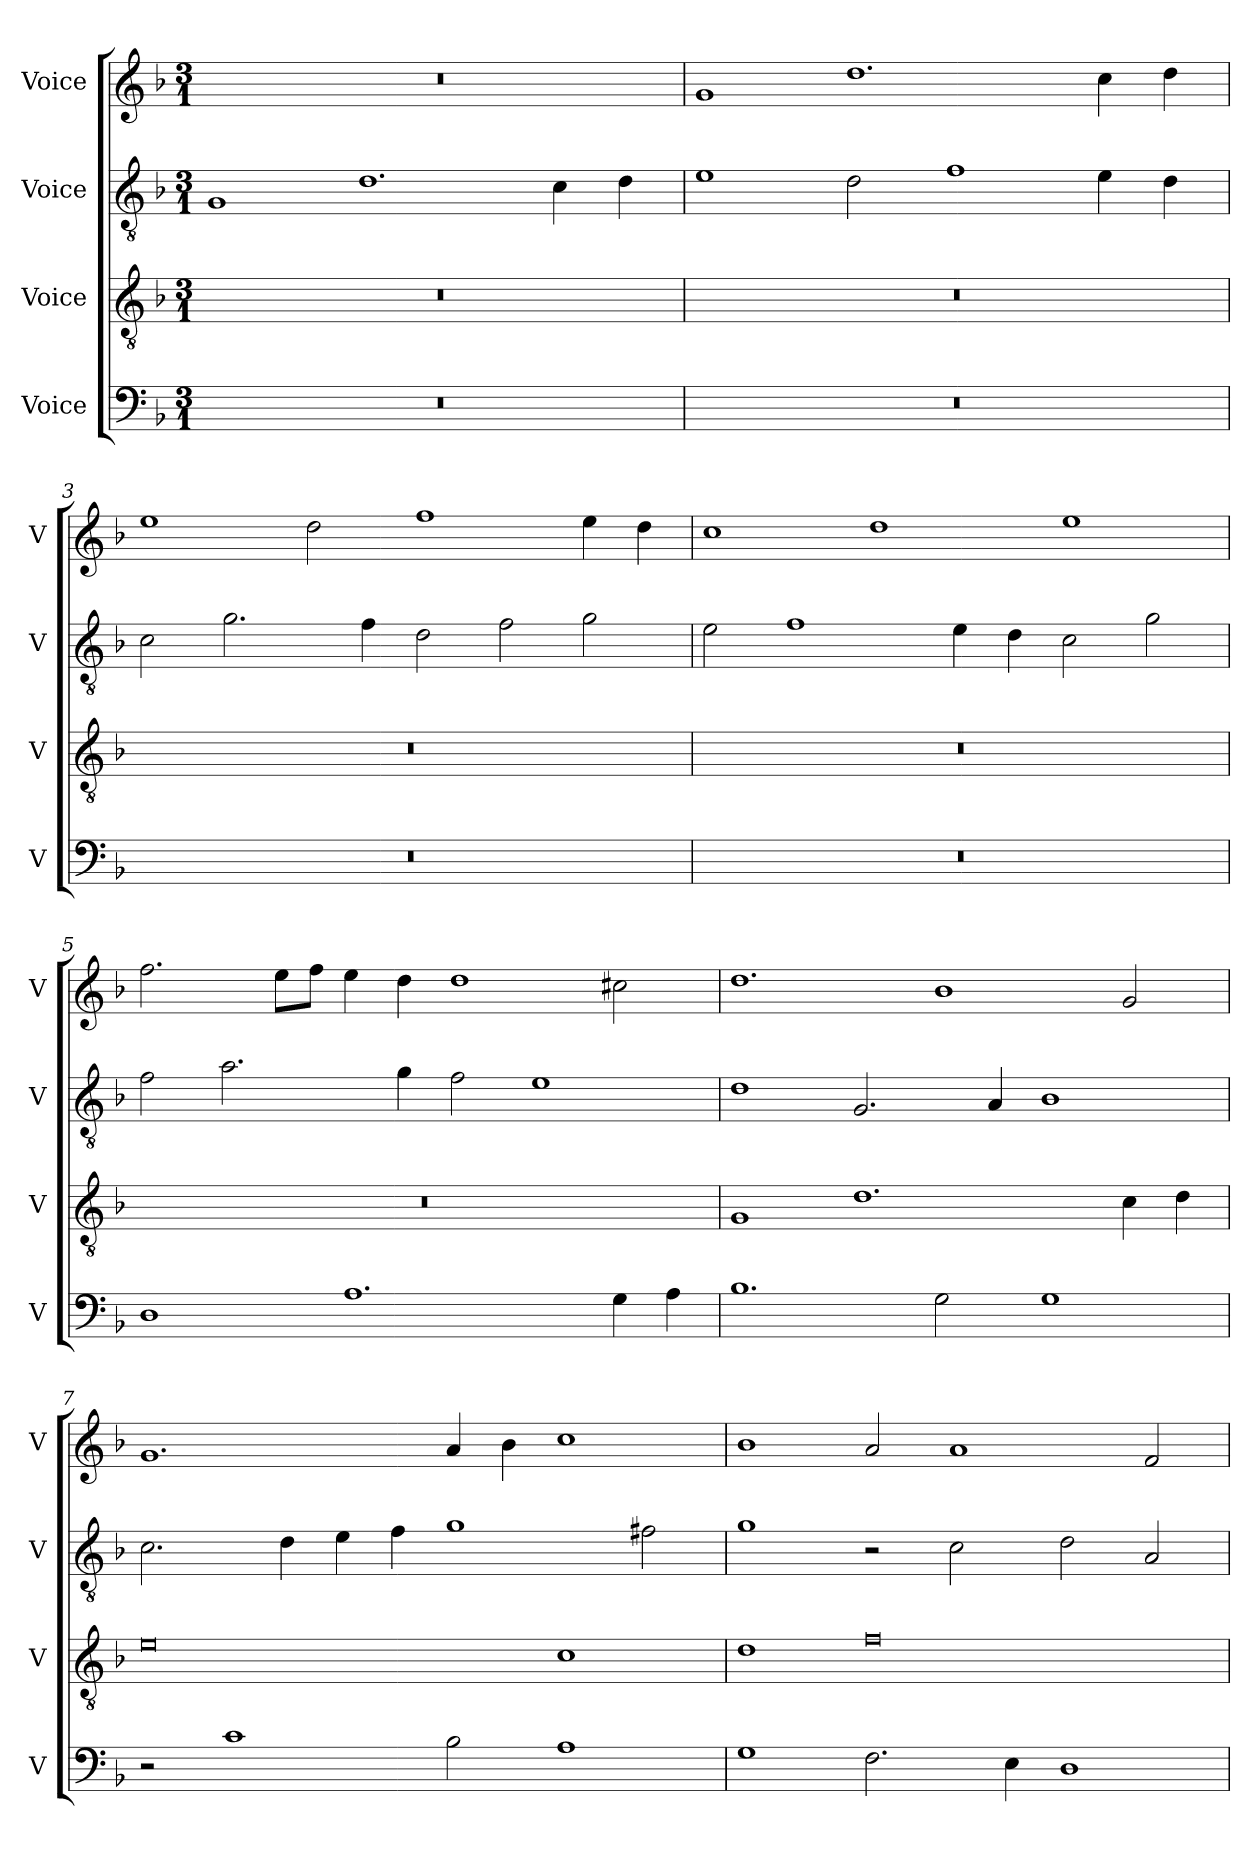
**kern	**kern	**kern	**kern
*part4	*part3	*part2	*part1
*staff4	*staff3	*staff2	*staff1
*I"Voice	*I"Voice	*I"Voice	*I"Voice
*I'V	*I'V	*I'V	*I'V
*clefF4	*clefGv2	*clefGv2	*clefG2
*k[b-]	*k[b-]	*k[b-]	*k[b-]
*M3/1	*M3/1	*M3/1	*M3/1
=1	=1	=1	=1
0.r	0.r	1G	0.r
.	.	1.d	.
.	.	4c\	.
.	.	4d\	.
=2	=2	=2	=2
0.r	0.r	1e	1g
.	.	2d\	1.dd
.	.	1f	.
.	.	4e\	4cc\
.	.	4d\	4dd\
!!LO:LB:g=z
=3	=3	=3	=3
0.r	0.r	2c\	1ee
.	.	2.g\	.
.	.	.	2dd\
.	.	4f\	.
.	.	2d\	1ff
.	.	2f\	.
.	.	2g\	4ee\
.	.	.	4dd\
=4	=4	=4	=4
0.r	0.r	2e\	1cc
.	.	1f	.
.	.	.	1dd
.	.	4e\	.
.	.	4d\	.
.	.	2c\	1ee
.	.	2g\	.
!!LO:LB:g=z
=5	=5	=5	=5
1D	0.r	2f\	2.ff\
.	.	2.a\	.
.	.	.	8ee\L
.	.	.	8ff\J
1.A	.	.	4ee\
.	.	4g\	4dd\
.	.	2f\	1dd
.	.	1e	.
4G\	.	.	2cc#X\
4A\	.	.	.
=6	=6	=6	=6
1.B-	1G	1d	1.dd
.	1.d	2.G/	.
2G\	.	.	1b-
.	.	4A/	.
1G	.	1B-	.
.	4c\	.	2g/
.	4d\	.	.
!!LO:PB:g=z
=7	=7	=7	=7
2r	0e	2.c\	1.g
1c	.	.	.
.	.	4d\	.
.	.	4e\	.
.	.	4f\	.
2B-\	.	1g	4a/
.	.	.	4b-\
1A	1c	.	1cc
.	.	2f#X\	.
=8	=8	=8	=8
1G	1d	1g	1b-
2.F\	0f	2r	2a/
.	.	2c\	1a
4E\	.	.	.
1D	.	2d\	.
.	.	2A/	2f/
=	=	=	=
*-	*-	*-	*-
